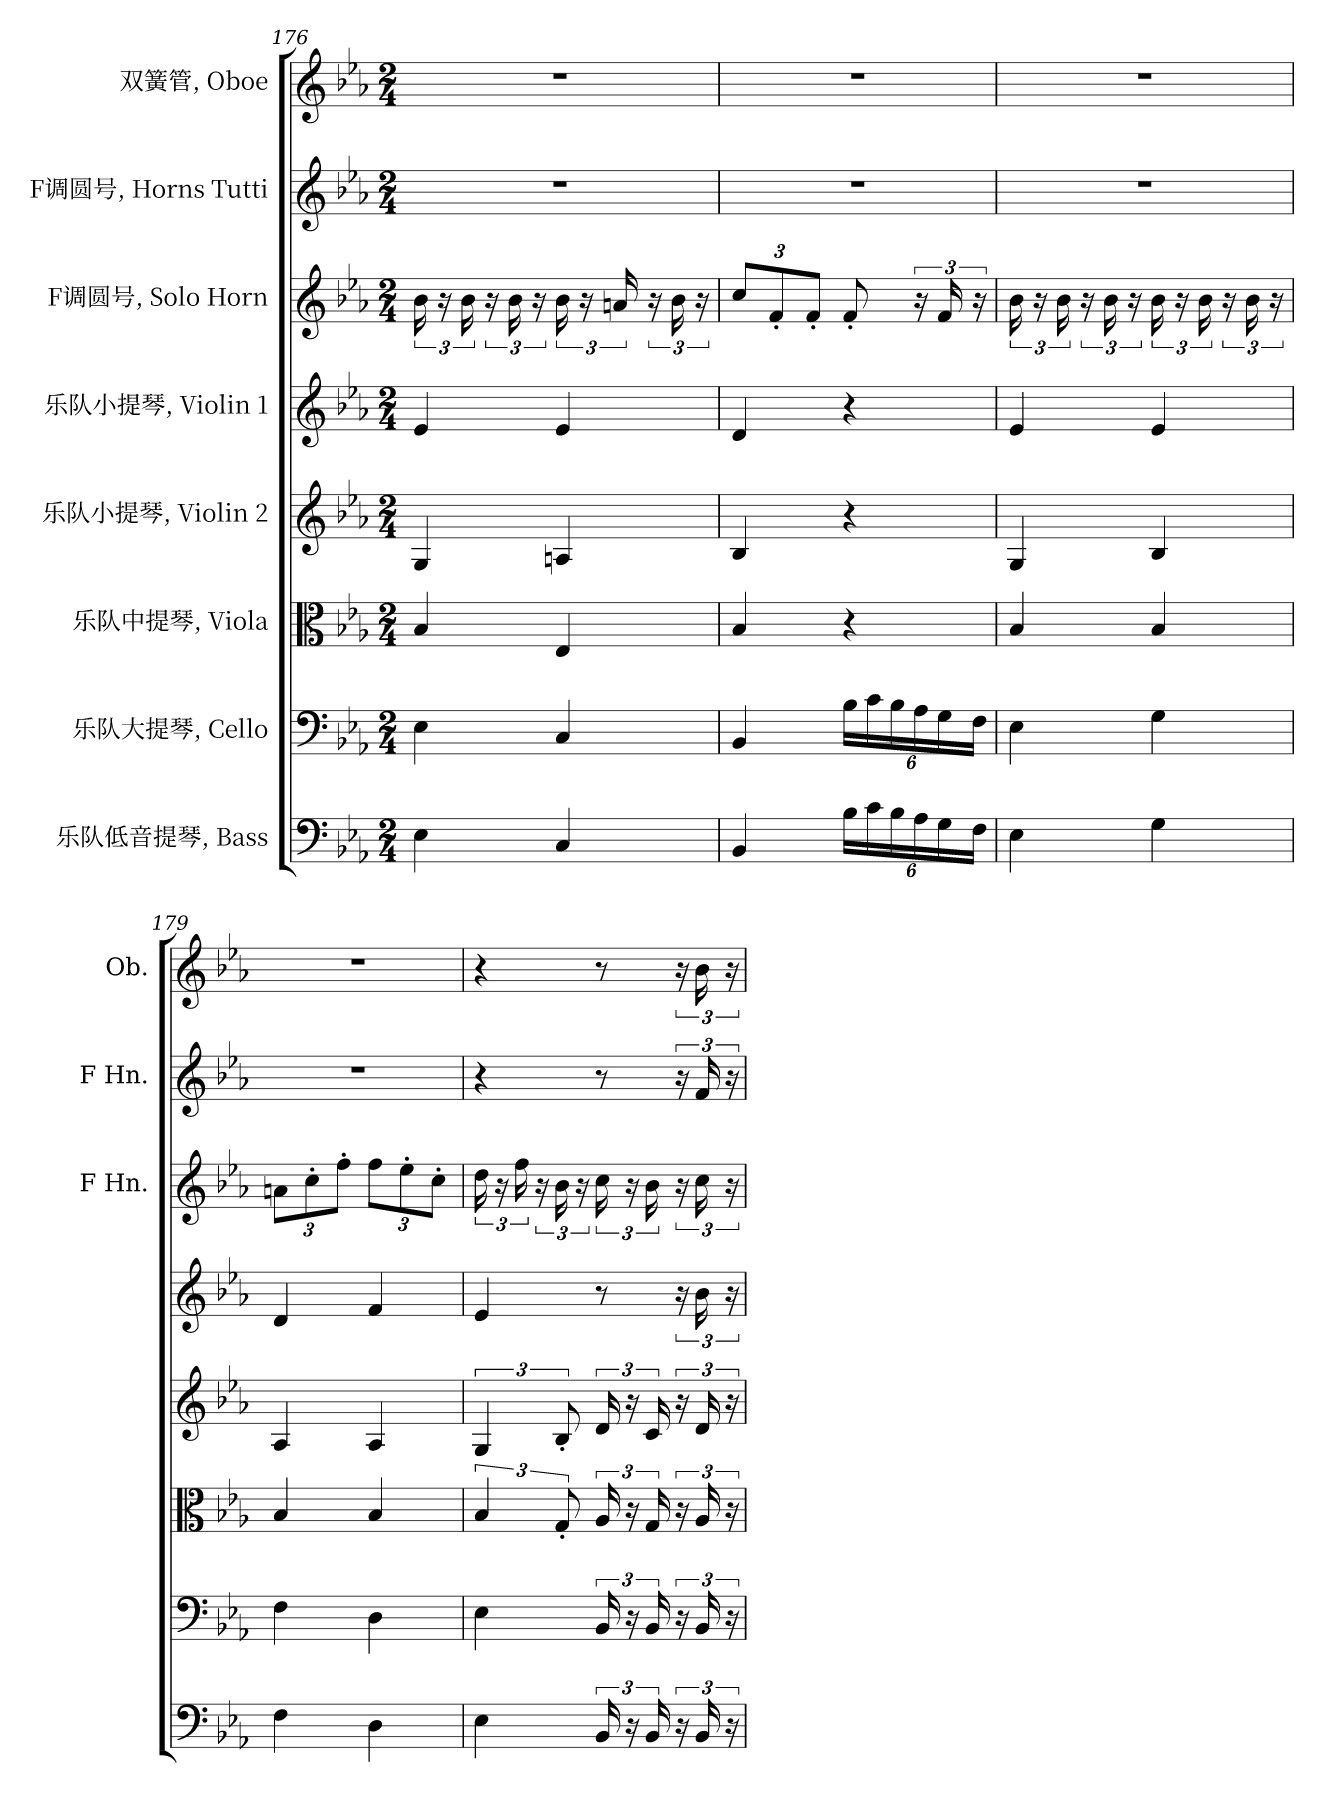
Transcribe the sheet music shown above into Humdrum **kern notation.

**kern	**kern	**kern	**kern	**kern	**kern	**kern	**kern
*part8	*part7	*part6	*part5	*part4	*part3	*part2	*part1
*staff8	*staff7	*staff6	*staff5	*staff4	*staff3	*staff2	*staff1
*I"乐队低音提琴, Bass	*I"乐队大提琴, Cello	*I"乐队中提琴, Viola	*I"乐队小提琴, Violin 2	*I"乐队小提琴, Violin 1	*I"F调圆号, Solo Horn	*I"F调圆号, Horns Tutti	*I"双簧管, Oboe
*	*	*	*	*	*I'F Hn.	*I'F Hn.	*I'Ob.
*clefF4	*clefF4	*clefC3	*clefG2	*clefG2	*clefG2	*clefG2	*clefG2
*ITrd7c12	*	*	*	*	*ITrd4c7	*ITrd4c7	*
*k[b-e-a-]	*k[b-e-a-]	*k[b-e-a-]	*k[b-e-a-]	*k[b-e-a-]	*k[b-e-a-d-]	*k[b-e-a-d-]	*k[b-e-a-]
*M2/4	*M2/4	*M2/4	*M2/4	*M2/4	*M2/4	*M2/4	*M2/4
=176	=176	=176	=176	=176	=176	=176	=176
4EE-\	4E-\	4B-/	4G/	4e-/	24e-\	2r	2r
.	.	.	.	.	24r	.	.
.	.	.	.	.	24e-\	.	.
.	.	.	.	.	24r	.	.
.	.	.	.	.	24e-\	.	.
.	.	.	.	.	24r	.	.
4CC/	4C/	4E-/	4An/	4e-/	24e-\	.	.
.	.	.	.	.	24r	.	.
.	.	.	.	.	24dn/	.	.
.	.	.	.	.	24r	.	.
.	.	.	.	.	24e-\	.	.
.	.	.	.	.	24r	.	.
!!LO:PB:g=z
=177	=177	=177	=177	=177	=177	=177	=177
*	*	*	*	*	*Xbrackettup	*	*
4BBB-/	4BB-/	4B-/	4B-/	4d/	12f/L	2r	2r
.	.	.	.	.	12B-'/	.	.
.	.	.	.	.	12B-'/J	.	.
*Xbrackettup	*Xbrackettup	*	*	*	*	*	*
24BB-\LL	24B-\LL	4r	4r	4r	8B-'/	.	.
24C\	24c\	.	.	.	.	.	.
24BB-\	24B-\	.	.	.	.	.	.
*	*	*	*	*	*brackettup	*	*
24AA-\	24A-\	.	.	.	24r	.	.
24GG\	24G\	.	.	.	24B-/	.	.
24FF\JJ	24F\JJ	.	.	.	24r	.	.
=178	=178	=178	=178	=178	=178	=178	=178
4EE-\	4E-\	4B-/	4G/	4e-/	24e-\	2r	2r
.	.	.	.	.	24r	.	.
.	.	.	.	.	24e-\	.	.
.	.	.	.	.	24r	.	.
.	.	.	.	.	24e-\	.	.
.	.	.	.	.	24r	.	.
4GG\	4G\	4B-/	4B-/	4e-/	24e-\	.	.
.	.	.	.	.	24r	.	.
.	.	.	.	.	24e-\	.	.
.	.	.	.	.	24r	.	.
.	.	.	.	.	24e-\	.	.
.	.	.	.	.	24r	.	.
=179	=179	=179	=179	=179	=179	=179	=179
*	*	*	*	*	*Xbrackettup	*	*
4FF\	4F\	4B-/	4A-/	4d/	12dn\L	2r	2r
.	.	.	.	.	12f'\	.	.
.	.	.	.	.	12b-'\J	.	.
4DD\	4D\	4B-/	4A-/	4f/	12b-\L	.	.
.	.	.	.	.	12a-'\	.	.
.	.	.	.	.	12f'\J	.	.
=180	=180	=180	=180	=180	=180	=180	=180
*	*	*	*	*	*brackettup	*	*
4EE-\	4E-\	6B-/	6G/	4e-/	24g\	4r	4r
.	.	.	.	.	24r	.	.
.	.	.	.	.	24b-\	.	.
.	.	.	.	.	24r	.	.
.	.	12G'/	12B-'/	.	24e-\	.	.
.	.	.	.	.	24r	.	.
*brackettup	*brackettup	*	*	*	*	*	*
24BBB-/	24BB-/	24A-/	24d/	8r	24f\	8r	8r
24r	24r	24r	24r	.	24r	.	.
24BBB-/	24BB-/	24G/	24c/	.	24e-\	.	.
24r	24r	24r	24r	24r	24r	24r	24r
24BBB-/	24BB-/	24A-/	24d/	24b-\	24f\	24B-/	24b-\
24r	24r	24r	24r	24r	24r	24r	24r
=	=	=	=	=	=	=	=
*-	*-	*-	*-	*-	*-	*-	*-
